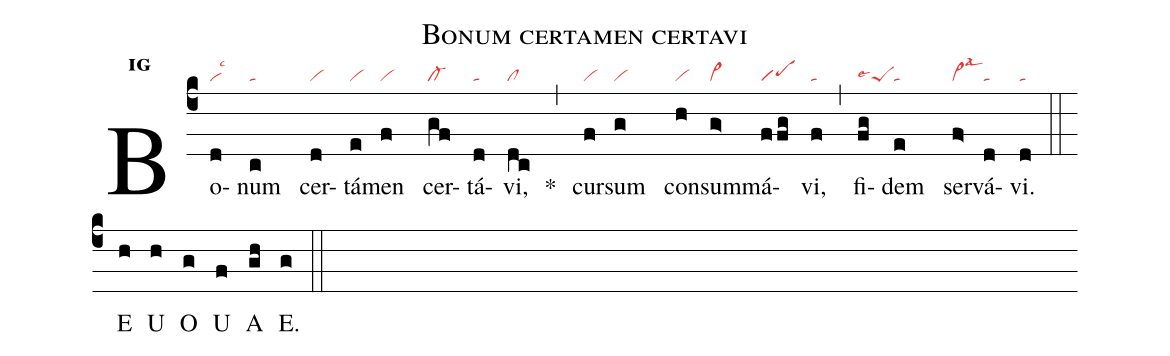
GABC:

name:Bonum certamen certavi;
office-part:an;
mode:1g;
nabc-lines:1;
%%
initial-style: 1;
name: Bonum certamen certavi;
mode:1;
office-part: Antiphona;
annotation: Ant.;
annotation: i g;
nabc-lines:1;
%%
(c4) Bo(d|vilsc3)num(c|ta) cer(d|vi)tá(e|vi)men(f|vi) cer(gf|cl-)tá(d|ta)vi,(dc|cl) <sp>*</sp>(,) cur(f|vi)sum(g|vi) con(h|vi)sum(g>|vi>)má(ffg|scM2)vi,(f|ta) (,) fi(fg|peSlse4)dem(e|ta) ser(f>|vi>lsal3)vá(d|ta)vi.(d|ta) (::)
<eu> E(h) U(h) O(g) U(f) A(gh) E.(g) </eu> (::)
